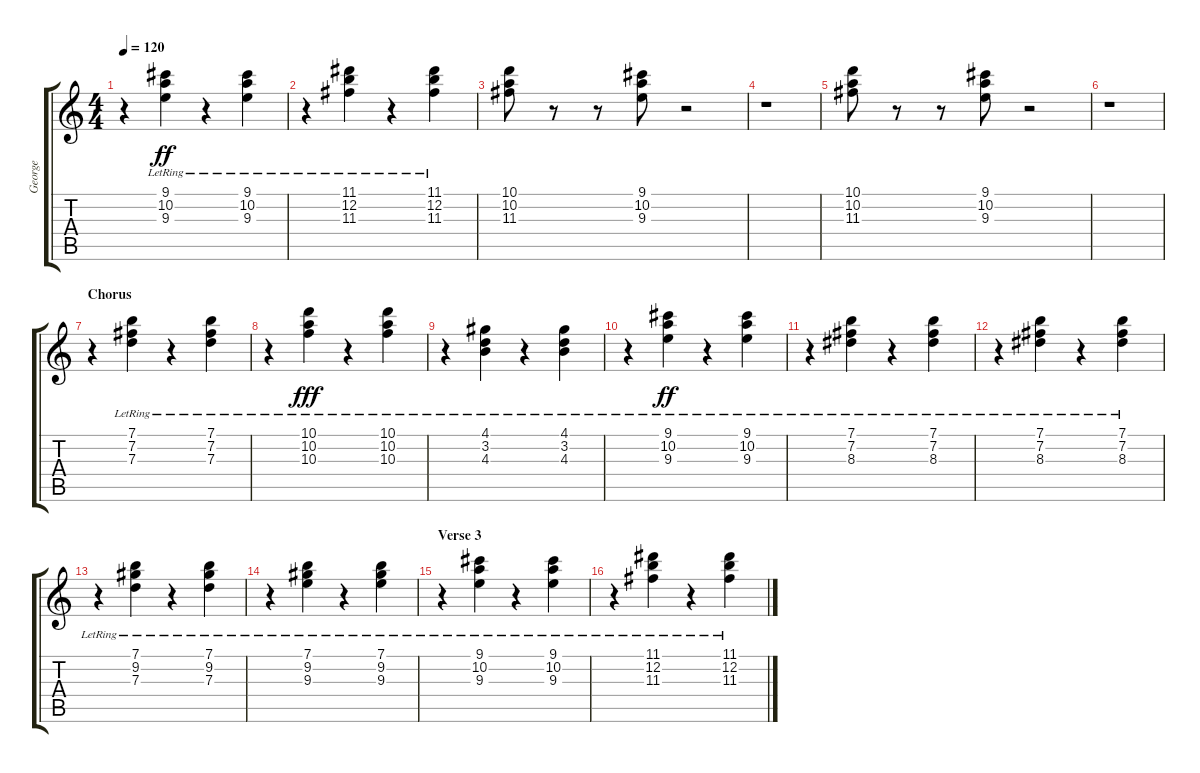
\track ("George" "George") {instrument electricguitarjazz}
\staff {score tabs}
\tuning (E4 B3 G3 D3 A2 E2) {hide}
\ts (4 4)
\tempo 120
\clef g2
\ks c
r.4{dy ff} (9.1{lr} 10.2{lr} 9.3{lr}).4 r.4 (9.1{lr} 10.2{lr} 9.3{lr}).4 |
r.4 (11.1{lr} 12.2{lr} 11.3{lr}).4 r.4 (11.1{lr} 12.2{lr} 11.3{lr}).4 |
(10.1 10.2 11.3).8 r.8 r.8 (9.1 10.2 9.3).8 r.2 |
r.1 |
(10.1 10.2 11.3).8 r.8 r.8 (9.1 10.2 9.3).8 r.2 |
r.1 |
\section ("" "Chorus")
r.4 (7.1{lr} 7.2{lr} 7.3{lr}).4 r.4 (7.1{lr} 7.2{lr} 7.3{lr}).4 |
r.4 (10.1{lr} 10.2{lr} 10.3{lr}).4{dy fff} r.4 (10.1{lr} 10.2{lr} 10.3{lr}).4 |
r.4 (4.1{lr} 3.2{lr} 4.3{lr}).4 r.4 (4.1{lr} 3.2{lr} 4.3{lr}).4 |
r.4 (9.1{lr} 10.2{lr} 9.3{lr}).4{dy ff} r.4 (9.1{lr} 10.2{lr} 9.3{lr}).4 |
r.4 (7.1{lr} 7.2{lr} 8.3{lr}).4 r.4 (7.1{lr} 7.2{lr} 8.3{lr}).4 |
r.4 (7.1{lr} 7.2{lr} 8.3{lr}).4 r.4 (7.1{lr} 7.2{lr} 8.3{lr}).4 |
r.4 (7.1{lr} 9.2{lr} 7.3{lr}).4 r.4 (7.1{lr} 9.2{lr} 7.3{lr}).4 |
r.4 (7.1{lr} 9.2{lr} 9.3{lr}).4 r.4 (7.1{lr} 9.2{lr} 9.3{lr}).4 |
\section ("" "Verse 3")
r.4 (9.1{lr} 10.2{lr} 9.3{lr}).4 r.4 (9.1{lr} 10.2{lr} 9.3{lr}).4 |
r.4 (11.1{lr} 12.2{lr} 11.3{lr}).4 r.4 (11.1{lr} 12.2{lr} 11.3{lr}).4
